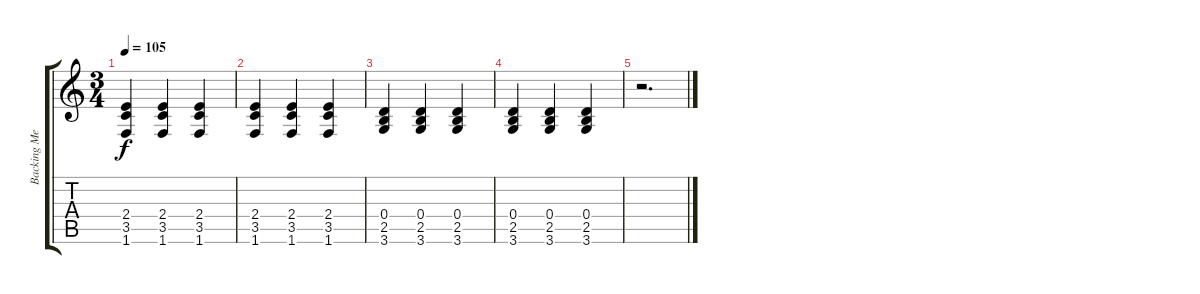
\track ("Backing Melody" "Backing Me") {instrument electricguitarjazz}
\staff {score tabs}
\tuning (E4 B3 G3 D3 A2 E2) {hide}
\ts (3 4)
\tempo 105
\clef g2
\ks c
(2.4 3.5 1.6).4{dy f} (2.4 3.5 1.6).4 (2.4 3.5 1.6).4 |
(2.4 3.5 1.6).4 (2.4 3.5 1.6).4 (2.4 3.5 1.6).4 |
(0.4 2.5 3.6).4 (0.4 2.5 3.6).4 (0.4 2.5 3.6).4 |
(0.4 2.5 3.6).4 (0.4 2.5 3.6).4 (0.4 2.5 3.6).4 |
r.2{d}
